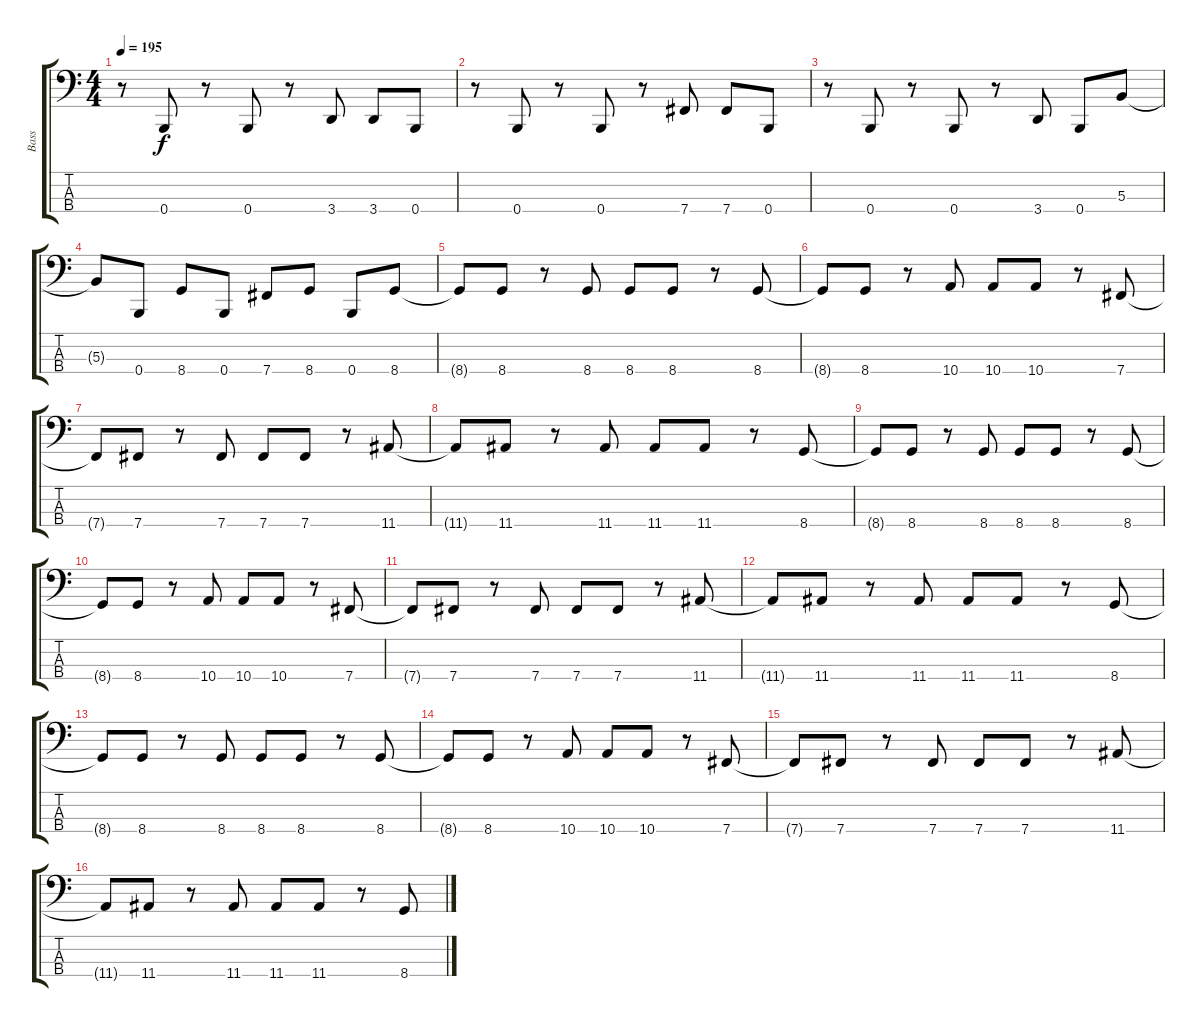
\track ("Bass" "Bass") {instrument electricbasspick}
\staff {score tabs}
\tuning (E2 B1 Gb1 B0) {hide}
\ts (4 4)
\tempo 195
\clef f4
\ks c
r.8{dy f} 0.4.8 r.8 0.4.8 r.8 3.4.8 3.4.8 0.4.8 |
r.8 0.4.8 r.8 0.4.8 r.8 7.4.8 7.4.8 0.4.8 |
r.8 0.4.8 r.8 0.4.8 r.8 3.4.8 0.4.8 5.3.8 |
5.3{t}.8 0.4.8 8.4.8 0.4.8 7.4.8 8.4.8 0.4.8 8.4.8 |
8.4{t}.8 8.4.8 r.8 8.4.8 8.4.8 8.4.8 r.8 8.4.8 |
8.4{t}.8 8.4.8 r.8 10.4.8 10.4.8 10.4.8 r.8 7.4.8 |
7.4{t}.8 7.4.8 r.8 7.4.8 7.4.8 7.4.8 r.8 11.4.8 |
11.4{t}.8 11.4.8 r.8 11.4.8 11.4.8 11.4.8 r.8 8.4.8 |
8.4{t}.8 8.4.8 r.8 8.4.8 8.4.8 8.4.8 r.8 8.4.8 |
8.4{t}.8 8.4.8 r.8 10.4.8 10.4.8 10.4.8 r.8 7.4.8 |
7.4{t}.8 7.4.8 r.8 7.4.8 7.4.8 7.4.8 r.8 11.4.8 |
11.4{t}.8 11.4.8 r.8 11.4.8 11.4.8 11.4.8 r.8 8.4.8 |
8.4{t}.8 8.4.8 r.8 8.4.8 8.4.8 8.4.8 r.8 8.4.8 |
8.4{t}.8 8.4.8 r.8 10.4.8 10.4.8 10.4.8 r.8 7.4.8 |
7.4{t}.8 7.4.8 r.8 7.4.8 7.4.8 7.4.8 r.8 11.4.8 |
11.4{t}.8 11.4.8 r.8 11.4.8 11.4.8 11.4.8 r.8 8.4.8
